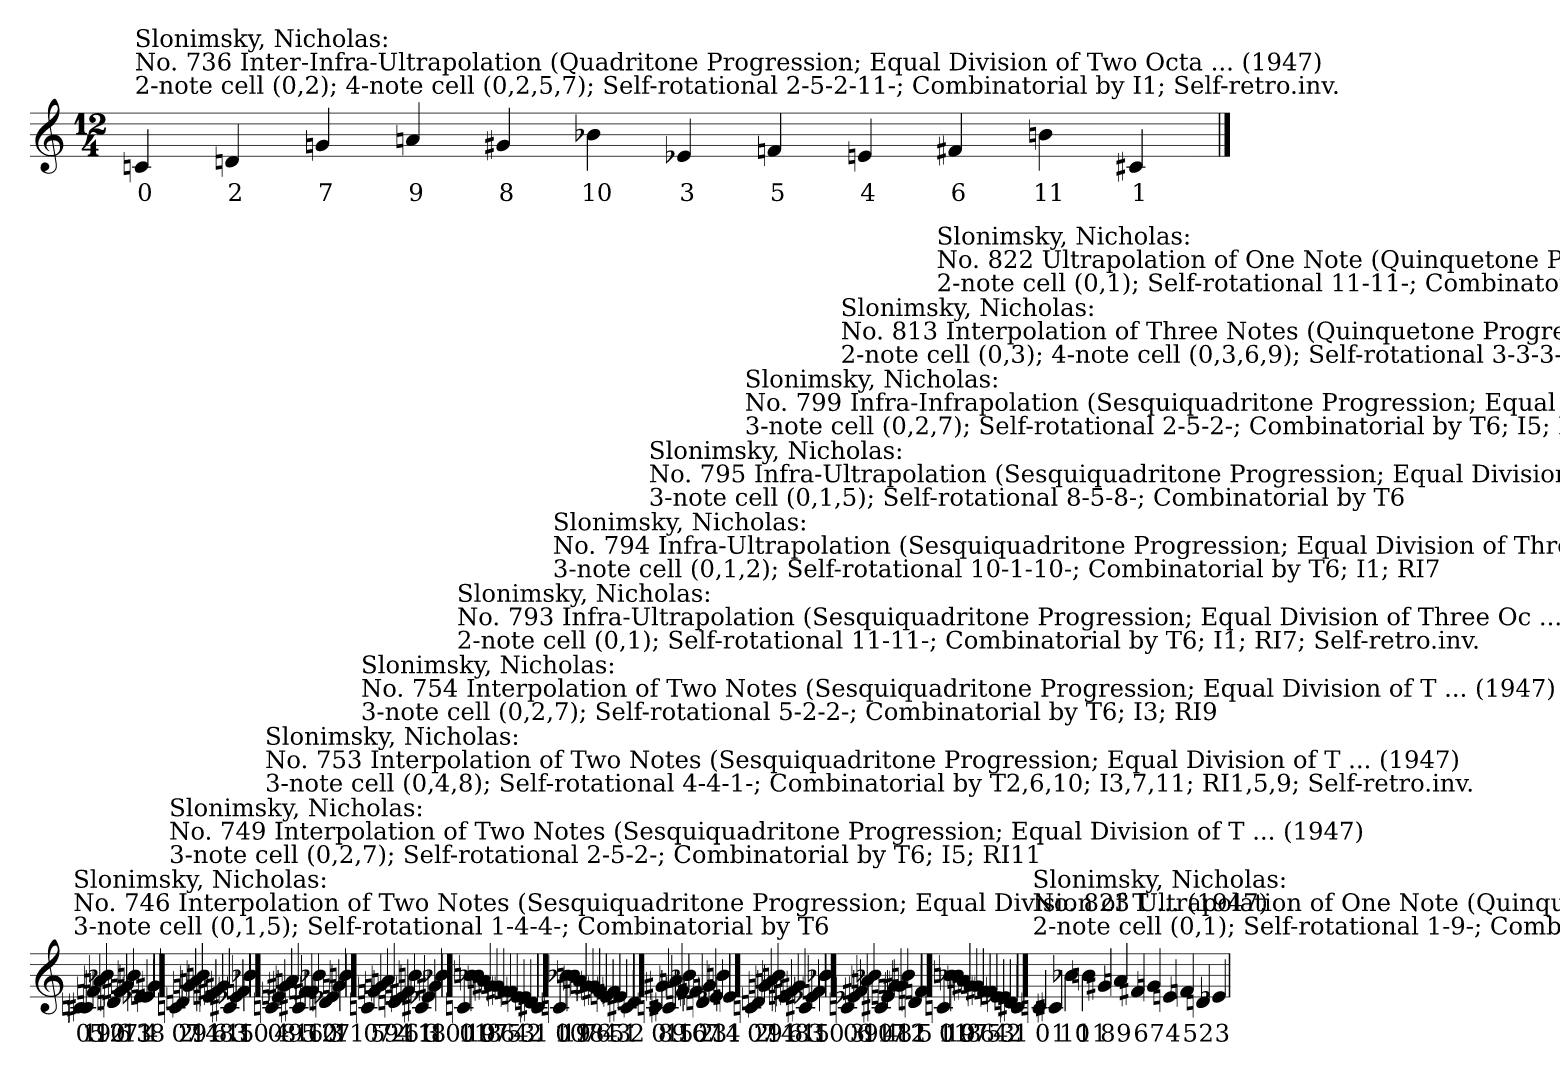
**kern	**text
*part1	*part1
*staff1	*staff1
!!LO:LB:g=z
*M12/4	*
==1369	==1369
!LO:TX:t=Slonimsky, Nicholas&colon; \nNo. 736 Inter-Infra-Ultrapolation (Quadritone Progression; Equal Division of Two Octa ... (1947)\n2-note cell (0,2); 4-note cell (0,2,5,7); Self-rotational 2-5-2-11-; Combinatorial by I1; Self-retro.inv.	!
4cn	0
4dn	2
4gn	7
4an	9
4g#X	8
4b-X	10
4e-X	3
4fn	5
4en	4
4f#X	6
4bn	11
4c#X	1
!!LO:LB:g=z
==1370	==1370
!LO:TX:t=Slonimsky, Nicholas&colon; \nNo. 746 Interpolation of Two Notes (Sesquiquadritone Progression; Equal Division of T ... (1947)\n3-note cell (0,1,5); Self-rotational 1-4-4-; Combinatorial by T6	!
4cn	0
4c#X	1
4fn	5
4an	9
4b-X	10
4dn	2
4f#X	6
4gn	7
4bn	11
4e-X	3
4en	4
4g#X	8
!!LO:LB:g=z
==1371	==1371
!LO:TX:t=Slonimsky, Nicholas&colon; \nNo. 749 Interpolation of Two Notes (Sesquiquadritone Progression; Equal Division of T ... (1947)\n3-note cell (0,2,7); Self-rotational 2-5-2-; Combinatorial by T6; I5; RI11	!
4cn	0
4dn	2
4gn	7
4an	9
4bn	11
4en	4
4f#X	6
4g#X	8
4c#X	1
4e-X	3
4fn	5
4b-X	10
!!LO:LB:g=z
==1372	==1372
!LO:TX:t=Slonimsky, Nicholas&colon; \nNo. 753 Interpolation of Two Notes (Sesquiquadritone Progression; Equal Division of T ... (1947)\n3-note cell (0,4,8); Self-rotational 4-4-1-; Combinatorial by T2,6,10; I3,7,11; RI1,5,9; Self-retro.inv.	!
4cn	0
4en	4
4g#X	8
4an	9
4c#X	1
4fn	5
4f#X	6
4b-X	10
4dn	2
4e-X	3
4gn	7
4bn	11
!!LO:LB:g=z
==1373	==1373
!LO:TX:t=Slonimsky, Nicholas&colon; \nNo. 754 Interpolation of Two Notes (Sesquiquadritone Progression; Equal Division of T ... (1947)\n3-note cell (0,2,7); Self-rotational 5-2-2-; Combinatorial by T6; I3; RI9	!
4cn	0
4fn	5
4gn	7
4an	9
4dn	2
4en	4
4f#X	6
4bn	11
4c#X	1
4e-X	3
4g#X	8
4b-X	10
!!LO:LB:g=z
==1374	==1374
!LO:TX:t=Slonimsky, Nicholas&colon; \nNo. 793 Infra-Ultrapolation (Sesquiquadritone Progression; Equal Division of Three Oc ... (1947)\n2-note cell (0,1); Self-rotational 11-11-; Combinatorial by T6; I1; RI7; Self-retro.inv.	!
4cn	0
4bn	11
4b-X	10
4an	9
4g#X	8
4gn	7
4f#X	6
4fn	5
4en	4
4e-X	3
4dn	2
4c#X	1
!!LO:LB:g=z
==1375	==1375
!LO:TX:t=Slonimsky, Nicholas&colon; \nNo. 794 Infra-Ultrapolation (Sesquiquadritone Progression; Equal Division of Three Oc ... (1947)\n3-note cell (0,1,2); Self-rotational 10-1-10-; Combinatorial by T6; I1; RI7	!
4cn	0
4b-X	10
4bn	11
4an	9
4gn	7
4g#X	8
4f#X	6
4en	4
4fn	5
4e-X	3
4c#X	1
4dn	2
!!LO:LB:g=z
==1376	==1376
!LO:TX:t=Slonimsky, Nicholas&colon; \nNo. 795 Infra-Ultrapolation (Sesquiquadritone Progression; Equal Division of Three Oc ... (1947)\n3-note cell (0,1,5); Self-rotational 8-5-8-; Combinatorial by T6	!
4cn	0
4g#X	8
4c#X	1
4an	9
4fn	5
4b-X	10
4f#X	6
4dn	2
4gn	7
4e-X	3
4bn	11
4en	4
!!LO:LB:g=z
==1377	==1377
!LO:TX:t=Slonimsky, Nicholas&colon; \nNo. 799 Infra-Infrapolation (Sesquiquadritone Progression; Equal Division of Three Oc ... (1947)\n3-note cell (0,2,7); Self-rotational 2-5-2-; Combinatorial by T6; I5; RI11	!
4cn	0
4dn	2
4gn	7
4an	9
4bn	11
4en	4
4f#X	6
4g#X	8
4c#X	1
4e-X	3
4fn	5
4b-X	10
!!LO:LB:g=z
==1378	==1378
!LO:TX:t=Slonimsky, Nicholas&colon; \nNo. 813 Interpolation of Three Notes (Quinquetone Progression; Equal Division of Five ... (1947)\n2-note cell (0,3); 4-note cell (0,3,6,9); Self-rotational 3-3-3-1-; Combinatorial by I5; Self-retro.inv.	!
4cn	0
4e-X	3
4f#X	6
4an	9
4b-X	10
4c#X	1
4en	4
4gn	7
4g#X	8
4bn	11
4dn	2
4fn	5
!!LO:LB:g=z
==1379	==1379
!LO:TX:t=Slonimsky, Nicholas&colon; \nNo. 822 Ultrapolation of One Note (Quinquetone Progression; Equal Division of Five Oc ... (1947)\n2-note cell (0,1); Self-rotational 11-11-; Combinatorial by T6; I1; RI7; Self-retro.inv.	!
4cn	0
4bn	11
4b-X	10
4an	9
4g#X	8
4gn	7
4f#X	6
4fn	5
4en	4
4e-X	3
4dn	2
4c#X	1
!!LO:LB:g=z
==1380	==1380
!LO:TX:t=Slonimsky, Nicholas&colon; \nNo. 823 Ultrapolation of One Note (Quinquetone Progression; Equal Division of Five Oc ... (1947)\n2-note cell (0,1); Self-rotational 1-9-; Combinatorial by T6; I3; RI9; Self-retro.inv.	!
4cn	0
4c#X	1
4b-X	10
4bn	11
4g#X	8
4an	9
4f#X	6
4gn	7
4en	4
4fn	5
4dn	2
4e-X	3
=	=
*-	*-
